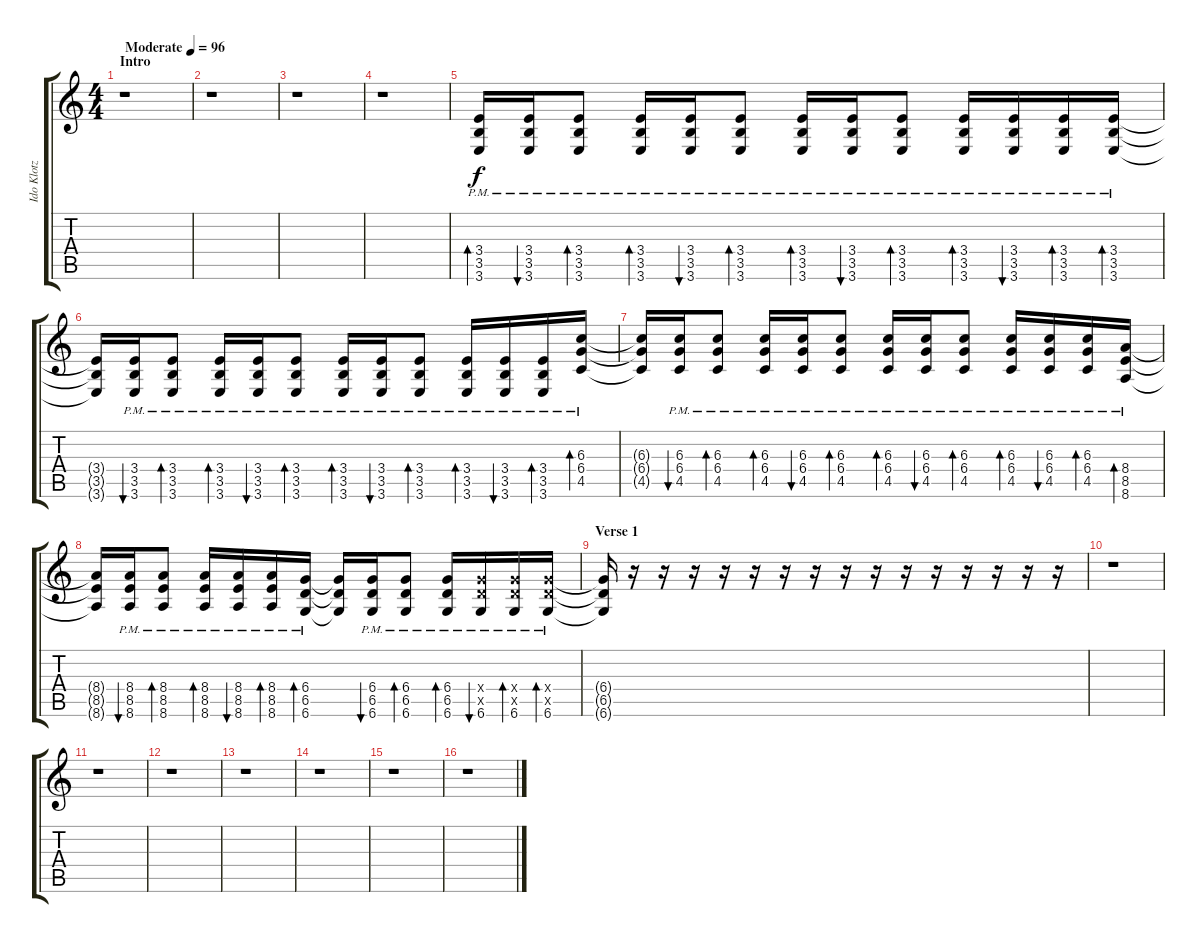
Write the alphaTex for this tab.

\track ("Ido Klotz" "Ido Klotz") {instrument distortionguitar}
\staff {score tabs}
\tuning (Eb4 Bb3 Gb3 Db3 Ab2 Db2) {hide}
\ts (4 4)
\section ("" "Intro")
\tempo (96 "Moderate")
\clef g2
\ks c
r.1{dy f instrument distortionguitar} |
r.1 |
r.1 |
r.1 |
(3.4{pm} 3.5 3.6).16{bd 120} (3.4{pm} 3.5 3.6).16{bu 120} (3.4{pm} 3.5 3.6).8{bd 120} (3.4{pm} 3.5 3.6).16{bd 120} (3.4{pm} 3.5 3.6).16{bu 120} (3.4{pm} 3.5 3.6).8{bd 120} (3.4{pm} 3.5 3.6).16{bd 120} (3.4{pm} 3.5 3.6).16{bu 120} (3.4{pm} 3.5 3.6).8{bd 120} (3.4{pm} 3.5 3.6).16{bd 120} (3.4{pm} 3.5 3.6).16{bu 120} (3.4{pm} 3.5{pm} 3.6).16{bd 120} (3.4{pm} 3.5 3.6).16{bd 120} |
(3.4{t} 3.5{t} 3.6{t}).16 (3.4{pm} 3.5 3.6).16{bu 120} (3.4{pm} 3.5 3.6).8{bd 120} (3.4{pm} 3.5 3.6).16{bd 120} (3.4{pm} 3.5 3.6).16{bu 120} (3.4{pm} 3.5 3.6).8{bd 120} (3.4{pm} 3.5 3.6).16{bd 120} (3.4{pm} 3.5 3.6).16{bu 120} (3.4{pm} 3.5 3.6).8{bd 120} (3.4{pm} 3.5 3.6).16{bd 120} (3.4{pm} 3.5 3.6).16{bu 120} (3.4{pm} 3.5{pm} 3.6).16{bd 120} (6.3{pm} 6.4 4.5).16{bd 120} |
(6.3{t} 6.4{t} 4.5{t}).16 (6.3{pm} 6.4 4.5).16{bu 120} (6.3{pm} 6.4 4.5).8{bd 120} (6.3{pm} 6.4 4.5).16{bd 120} (6.3{pm} 6.4 4.5).16{bu 120} (6.3{pm} 6.4 4.5).8{bd 120} (6.3{pm} 6.4 4.5).16{bd 120} (6.3{pm} 6.4 4.5).16{bu 120} (6.3{pm} 6.4 4.5).8{bd 120} (6.3{pm} 6.4 4.5).16{bd 120} (6.3{pm} 6.4 4.5).16{bu 120} (6.3{pm} 6.4{pm} 4.5).16{bd 120} (8.4{pm} 8.5 8.6).16{bd 120} |
(8.4{t} 8.5{t} 8.6{t}).16 (8.4{pm} 8.5 8.6).16{bu 120} (8.4{pm} 8.5 8.6).8{bd 120} (8.4{pm} 8.5 8.6).16{bd 120} (8.4{pm} 8.5 8.6).16{bu 120} (8.4{pm} 8.5{pm} 8.6).16{bd 120} (6.4{pm} 6.5 6.6).16{bd 120} (6.4{t} 6.5{t} 6.6{t}).16 (6.4{pm} 6.5 6.6).16{bu 120} (6.4{pm} 6.5 6.6).8{bd 120} (6.4{pm} 6.5 6.6).16{bd 120} (6.4{pm x} 6.5{x} 6.6).16{bu 120} (6.4{pm x} 6.5{x} 6.6).16{bd 120} (6.4{pm x} 6.5{x} 6.6).16{bd 120} |
\section ("" "Verse 1")
(6.4{t} 6.5{t} 6.6{t}).16 r.16 r.16 r.16 r.16 r.16 r.16 r.16 r.16 r.16 r.16 r.16 r.16 r.16 r.16 r.16 |
r.1 |
r.1 |
r.1 |
r.1 |
r.1 |
r.1 |
r.1
